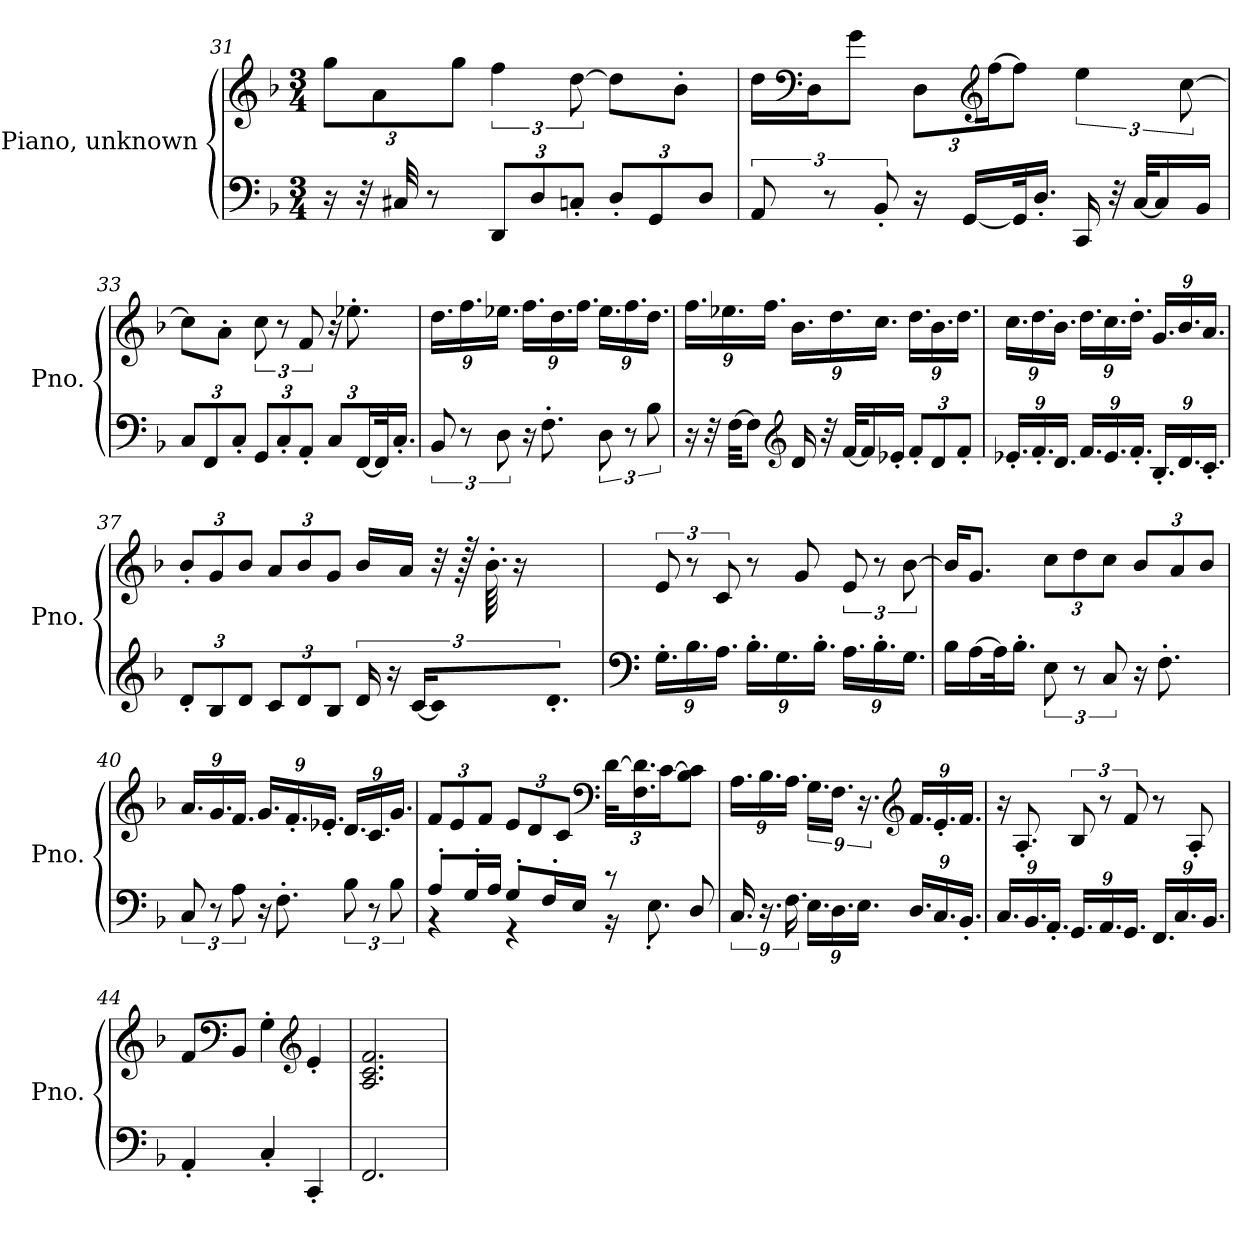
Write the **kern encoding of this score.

**kern	**kern
*part1	*part1
*staff2	*staff1
*I"Piano, unknown	*
*I'Pno.	*
*clefF4	*clefG2
*k[b-]	*k[b-]
*M3/4	*M3/4
*	*Xbrackettup
=31	=31
16r	12gg\L
32r	.
.	12a\
32C#X/	.
8r	.
.	12gg\J
*Xbrackettup	*brackettup
12DD/L	6ff\
12D/	.
12Cn'/J	[12dd\
12D'/L	8dd\L]
12GG/	.
.	8b-'\J
12D/J	.
!!LO:LB:g=z
=32	=32
*brackettup	*
12AA/	16dd\LL
*	*clefF4
.	16D\J
12r	.
.	8g\J
12BB-'/	.
*	*Xbrackettup
16r	12D\L
[16GG/LL	.
*	*clefG2
.	[24ff\K
32GG/K]	8ff\J]
16.D'/JJ	.
*	*brackettup
16CC/	6ee\
32r	.
[32C/KLL	.
16C/]	.
.	[12cc\
16BB-/JJ	.
=33	=33
*Xbrackettup	*
12C/L	8cc\L]
12FF/	.
.	8a'\J
12C'/J	.
12GG/L	12cc\
12C'/	12r
12AA'/J	12f/
12C/L	16r
.	8.ee-X'\
[24FF/L	.
32FF/K]	.
16.C'/JJ	.
=34	=34
*brackettup	*Xbrackettup
12BB-/	18.dd\LL
12r	18.ff\
12D\	18.ee-X\JJ
16r	18.ff\LL
8.F'\	.
.	18.dd\
.	18.ff\JJ
12D\	18.ee-\LL
12r	18.ff\
12B-\	18.dd\JJ
!!LO:PB:g=z
=35	=35
16r	18.ff\LL
32r	.
.	18.ee-X\
[32F\KKL	.
8F\J]	.
.	18.ff\JJ
*clefG2	*
16d/	18.b-\LL
32r	.
.	18.dd\
[32f/KLL	.
16f/]	.
.	18.cc\JJ
16e-X'/JJ	.
*Xbrackettup	*
12f'/L	18.dd\LL
12d/	18.b-\
12f'/J	18.dd\JJ
=36	=36
18.e-X'/LL	18.cc\LL
18.f'/	18.dd\
18.d/JJ	18.b-\JJ
18.f/LL	18.dd\LL
18.e-/	18.cc\
18.f'/JJ	18.dd'\JJ
18.B-'/LL	18.g/LL
18.d/	18.b-/
18.c'/JJ	18.a/JJ
=37	=37
12d'/L	12b-'/L
12B-/	12g/
12d/J	12b-/J
12c/L	12a/L
12d/	12b-/
12B-/J	12g/J
*brackettup	*
24d/	16b-/LL
24r	.
.	16a/JJ
[24c/LL	.
32c/K]	32r
16.d'/JJ	128r
.	64.b-'\
.	16r
!!LO:LB:g=z
=38	=38
*clefF4	*
*Xbrackettup	*brackettup
18.G'\LL	12e/
18.B-\	12r
18.A\JJ	12c/
18.B-'\LL	8r
18.G\	.
.	8g/
18.B-'\JJ	.
18.A\LL	12e/
18.B-'\	12r
18.G\JJ	[12b-\
=39	=39
16B-\LL	16b-/KL]
[16A\	8.g/J
32A\K]	.
16.B-'\JJ	.
*brackettup	*Xbrackettup
12E\	12cc\L
12r	12dd\
12C/	12cc\J
16r	12b-/L
8.F'\	.
.	12a/
.	12b-/J
=40	=40
12C/	18.a/LL
12r	18.g/
12A\	18.f/JJ
16r	18.g/LL
8.F'\	.
.	18.f'/
.	18.e-X'/JJ
12B-\	18.d/LL
12r	18.c/
12B-\	18.g/JJ
!!LO:LB:g=z
=41	=41
*^	*
8A'/L	4r	12f/L
.	.	12e/
16G'/L	.	.
.	.	12f/J
16A/JJ	.	.
8G'/L	4r	12e/L
.	.	12d/
16F'/L	.	.
.	.	12c/J
16E/JJ	.	.
*	*	*clefF4
8r	16r	[48d\KLL
.	.	24.F\ 24.d\]
.	8.E'\	.
.	.	[24c\J
8D/	.	8B-\ 8c\]J
*v	*v	*
=42	=42
*	*brackettup
18.C/	18.A\LL
18.r	18.B-\
18.F\	18.A\JJ
18.E\LL	18.G\LL
18.D\	18.F\JJ
18.E\JJ	18.r
*	*clefG2
18.D/LL	18.f/LL
18.C/	18.e'/
18.BB-'/JJ	18.f/JJ
=43	=43
*Xbrackettup	*
18.C/LL	16r
.	8.A'/
18.BB-/	.
18.AA'/JJ	.
18.GG/LL	12B-/
18.AA/	12r
18.GG/JJ	12f/
18.FF/LL	8r
18.C/	.
.	8A'/
18.BB-/JJ	.
!!LO:LB:g=z
=44	=44
4AA'/	8f/L
*	*clefF4
.	8BB-/J
4C'/	4G'\
*	*clefG2
4CC'/	4e'/
=45	=45
2.FF/	2.A/ 2.c/ 2.f/
=	=
*-	*-
